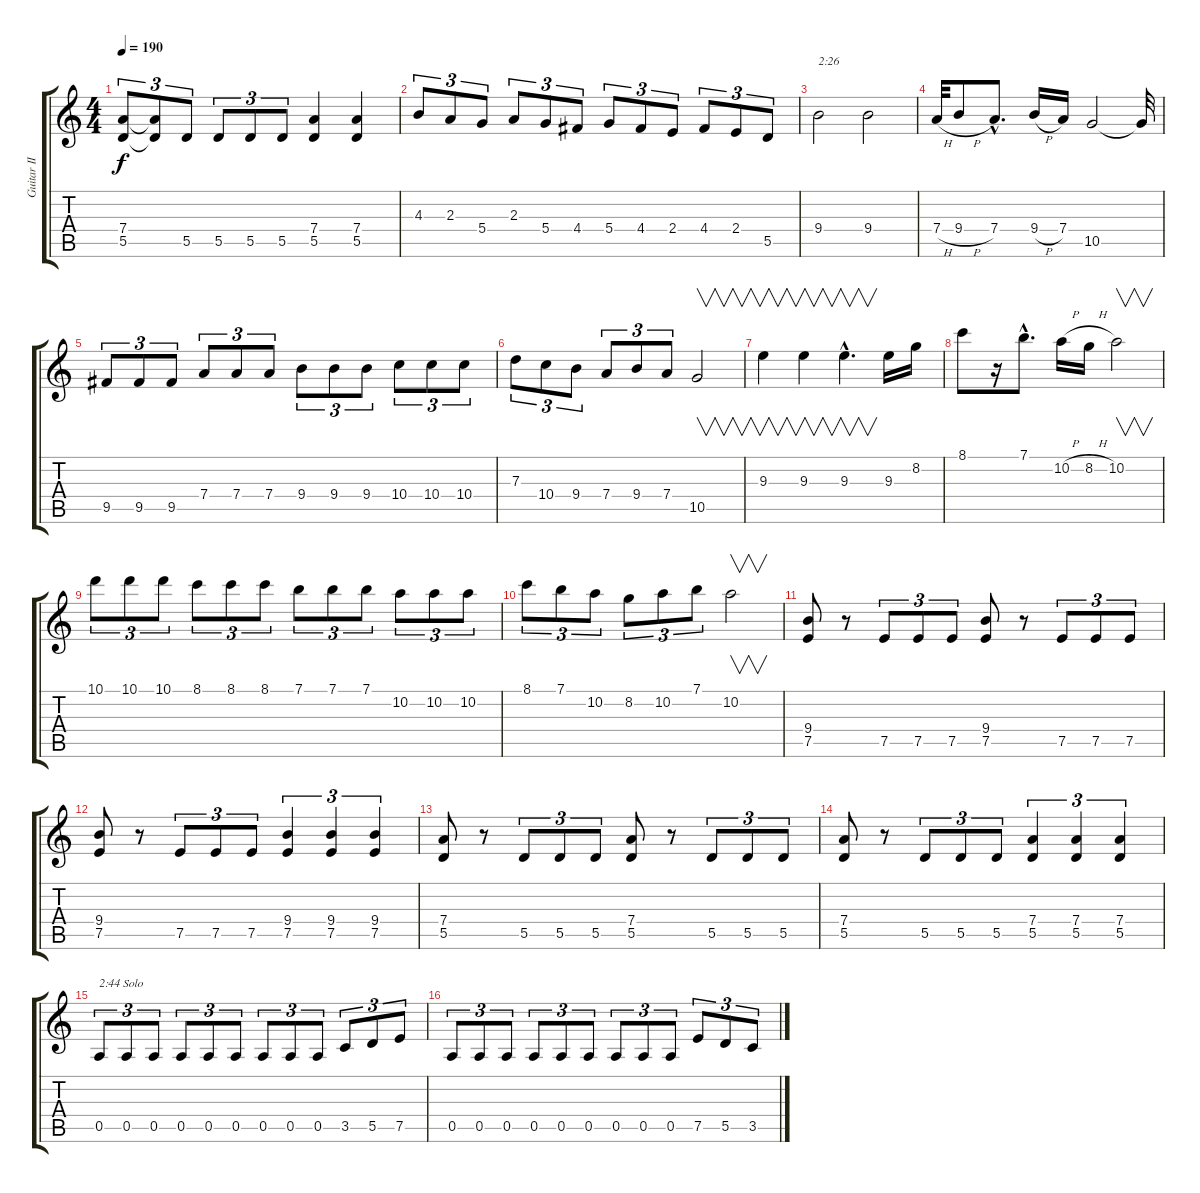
\track ("Guitar II" "Guitar II") {instrument distortionguitar}
\staff {score tabs}
\tuning (E4 B3 G3 D3 A2 E2) {hide}
\ts (4 4)
\tempo 190
\clef g2
\ks c
(7.4 5.5).8{tu (3 2) dy f} (7.4{t} 5.5{t}).8{tu (3 2)} 5.5.8{tu (3 2)} 5.5.8{tu (3 2)} 5.5.8{tu (3 2)} 5.5.8{tu (3 2)} (7.4 5.5).4 (7.4 5.5).4 |
4.3.8{tu (3 2)} 2.3.8{tu (3 2)} 5.4.8{tu (3 2)} 2.3.8{tu (3 2)} 5.4.8{tu (3 2)} 4.4.8{tu (3 2)} 5.4.8{tu (3 2)} 4.4.8{tu (3 2)} 2.4.8{tu (3 2)} 4.4.8{tu (3 2)} 2.4.8{tu (3 2)} 5.5.8{tu (3 2)} |
9.4.2{txt "2:26"} 9.4.2 |
7.4{h}.32 9.4{h}.8 7.4{hac}.8{d} 9.4{h}.16 7.4.16 10.5.2 10.5{t}.32 |
9.5.8{tu (3 2)} 9.5.8{tu (3 2)} 9.5.8{tu (3 2)} 7.4.8{tu (3 2)} 7.4.8{tu (3 2)} 7.4.8{tu (3 2)} 9.4.8{tu (3 2)} 9.4.8{tu (3 2)} 9.4.8{tu (3 2)} 10.4.8{tu (3 2)} 10.4.8{tu (3 2)} 10.4.8{tu (3 2)} |
7.3.8{tu (3 2)} 10.4.8{tu (3 2)} 9.4.8{tu (3 2)} 7.4.8{tu (3 2)} 9.4.8{tu (3 2)} 7.4.8{tu (3 2)} 10.5.2{v} |
9.3.4{v} 9.3.4{v} 9.3{hac}.4{v d} 9.3.16 8.2.16 |
8.1.8 r.16 7.1{hac}.8{d} 10.2{h}.16 8.2{h}.16 10.2.2{v} |
10.1.8{tu (3 2)} 10.1.8{tu (3 2)} 10.1.8{tu (3 2)} 8.1.8{tu (3 2)} 8.1.8{tu (3 2)} 8.1.8{tu (3 2)} 7.1.8{tu (3 2)} 7.1.8{tu (3 2)} 7.1.8{tu (3 2)} 10.2.8{tu (3 2)} 10.2.8{tu (3 2)} 10.2.8{tu (3 2)} |
8.1.8{tu (3 2)} 7.1.8{tu (3 2)} 10.2.8{tu (3 2)} 8.2.8{tu (3 2)} 10.2.8{tu (3 2)} 7.1.8{tu (3 2)} 10.2.2{v} |
(9.4 7.5).8 r.8 7.5.8{tu (3 2)} 7.5.8{tu (3 2)} 7.5.8{tu (3 2)} (9.4 7.5).8 r.8 7.5.8{tu (3 2)} 7.5.8{tu (3 2)} 7.5.8{tu (3 2)} |
(9.4 7.5).8 r.8 7.5.8{tu (3 2)} 7.5.8{tu (3 2)} 7.5.8{tu (3 2)} (9.4 7.5).4{tu (3 2)} (9.4 7.5).4{tu (3 2)} (9.4 7.5).4{tu (3 2)} |
(7.4 5.5).8 r.8 5.5.8{tu (3 2)} 5.5.8{tu (3 2)} 5.5.8{tu (3 2)} (7.4 5.5).8 r.8 5.5.8{tu (3 2)} 5.5.8{tu (3 2)} 5.5.8{tu (3 2)} |
(7.4 5.5).8 r.8 5.5.8{tu (3 2)} 5.5.8{tu (3 2)} 5.5.8{tu (3 2)} (7.4 5.5).4{tu (3 2)} (7.4 5.5).4{tu (3 2)} (7.4 5.5).4{tu (3 2)} |
0.5.8{tu (3 2) txt "2:44 Solo"} 0.5.8{tu (3 2)} 0.5.8{tu (3 2)} 0.5.8{tu (3 2)} 0.5.8{tu (3 2)} 0.5.8{tu (3 2)} 0.5.8{tu (3 2)} 0.5.8{tu (3 2)} 0.5.8{tu (3 2)} 3.5.8{tu (3 2)} 5.5.8{tu (3 2)} 7.5.8{tu (3 2)} |
0.5.8{tu (3 2)} 0.5.8{tu (3 2)} 0.5.8{tu (3 2)} 0.5.8{tu (3 2)} 0.5.8{tu (3 2)} 0.5.8{tu (3 2)} 0.5.8{tu (3 2)} 0.5.8{tu (3 2)} 0.5.8{tu (3 2)} 7.5.8{tu (3 2)} 5.5.8{tu (3 2)} 3.5.8{tu (3 2)}
